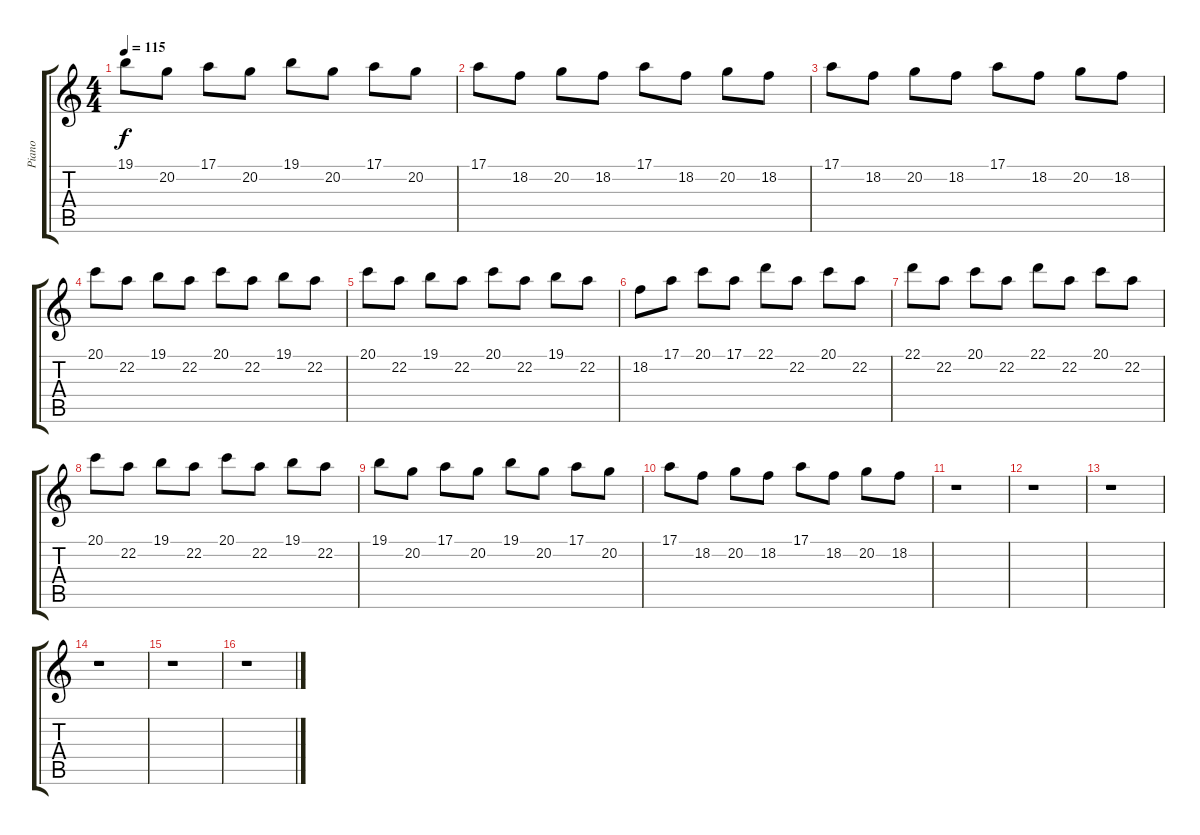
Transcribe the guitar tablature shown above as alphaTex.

\track ("Piano" "Piano") {instrument acousticgrandpiano}
\staff {score tabs}
\tuning (E4 B3 G3 D3 A2 E2) {hide}
\ts (4 4)
\tempo 115
\clef g2
\ks c
19.1.8{dy f} 20.2.8 17.1.8 20.2.8 19.1.8 20.2.8 17.1.8 20.2.8 |
17.1.8 18.2.8 20.2.8 18.2.8 17.1.8 18.2.8 20.2.8 18.2.8 |
17.1.8 18.2.8 20.2.8 18.2.8 17.1.8 18.2.8 20.2.8 18.2.8 |
20.1.8 22.2.8 19.1.8 22.2.8 20.1.8 22.2.8 19.1.8 22.2.8 |
20.1.8 22.2.8 19.1.8 22.2.8 20.1.8 22.2.8 19.1.8 22.2.8 |
18.2.8 17.1.8 20.1.8 17.1.8 22.1.8 22.2.8 20.1.8 22.2.8 |
22.1.8 22.2.8 20.1.8 22.2.8 22.1.8 22.2.8 20.1.8 22.2.8 |
20.1.8 22.2.8 19.1.8 22.2.8 20.1.8 22.2.8 19.1.8 22.2.8 |
19.1.8 20.2.8 17.1.8 20.2.8 19.1.8 20.2.8 17.1.8 20.2.8 |
17.1.8 18.2.8 20.2.8 18.2.8 17.1.8 18.2.8 20.2.8 18.2.8 |
r.1 |
r.1 |
r.1 |
r.1 |
r.1 |
r.1
